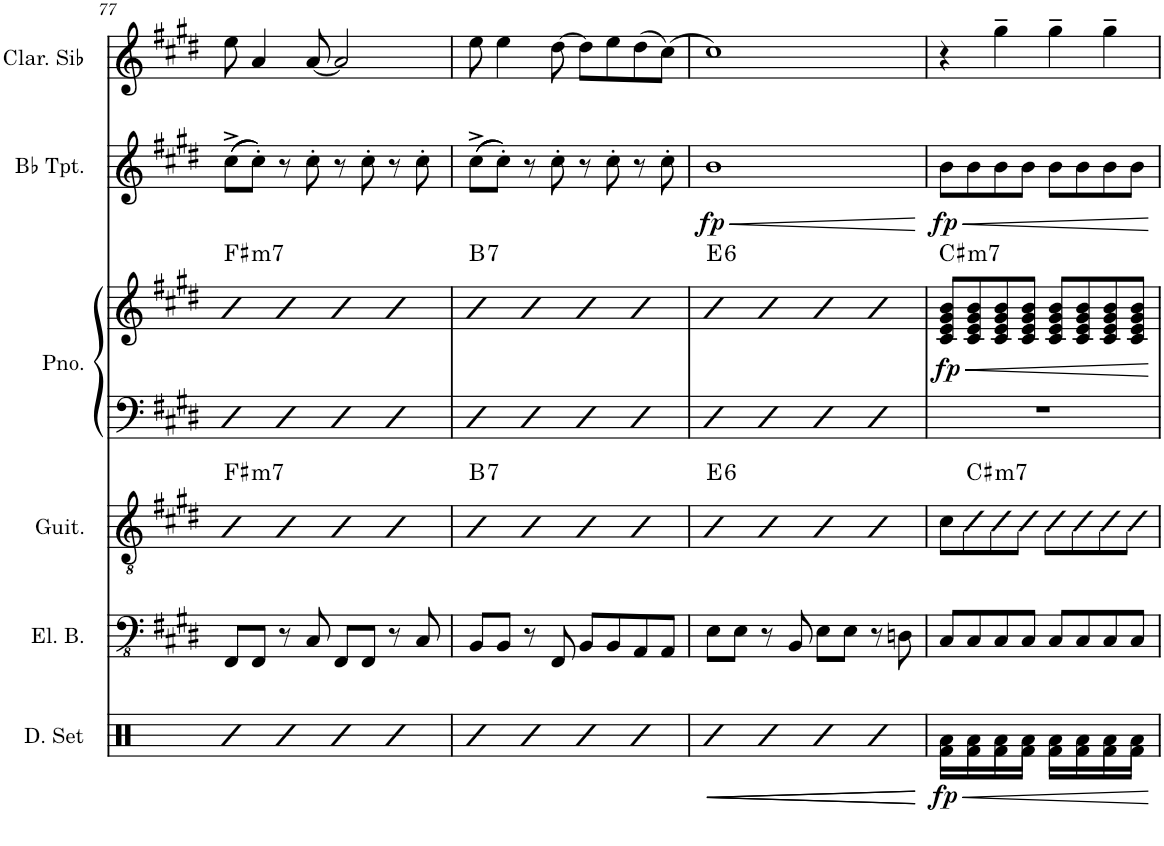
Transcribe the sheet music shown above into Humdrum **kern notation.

**kern	**kern	**harte	**kern	**kern	**dynam	**harte	**kern	**dynam	**kern
*part5	*part4	*part4	*part3	*part3	*part3	*part3	*part2	*part2	*part1
*staff6	*staff5	*	*staff4	*staff3	*staff3/4	*	*staff2	*staff2	*staff1
*I"Electric Bass	*I"Guitare classique	*	*I"Piano	*	*	*	*I"Bb Trumpet	*	*I"Clarinette en Sib
*I'El. B.	*I'Guit.	*	*I'Pno.	*	*	*	*I'Bb Tpt.	*	*I'Clar. Sib
!!LO:PB:g=z
*clefFv4	*clefGv2	*	*clefF4	*clefG2	*	*	*clefG2	*	*clefG2
*	*	*	*	*	*	*	*ITrd1c2	*	*ITrd1c2
*k[f#c#g#d#]	*k[f#c#g#d#]	*	*k[f#c#g#d#]	*k[f#c#g#d#]	*	*	*k[f#c#g#d#]	*	*k[f#c#g#d#]
*M4/4	*M4/4	*	*M4/4	*M4/4	*	*	*M4/4	*	*M4/4
=77	=77	=77	=77	=77	=77	=77	=77	=77	=77
!	!	!LO:H:kt=m7	!	!	!	!LO:H:kt=m7	!	!	!
8FFF#/L	4b	F#:min7	4D#	4b	.	F#:min7	(((8cc#^\L	.	8ee\
8FFF#/J	.	.	.	.	.	.	8cc#'\J)))	.	4a/
8r	4b	.	4D#	4b	.	.	8r	.	.
8CC#/	.	.	.	.	.	.	8cc#'\	.	[8a/
8FFF#/L	4b	.	4D#	4b	.	.	8r	.	2a/]
8FFF#/J	.	.	.	.	.	.	8cc#'\	.	.
8r	4b	.	4D#	4b	.	.	8r	.	.
8CC#/	.	.	.	.	.	.	8cc#'\	.	.
=78	=78	=78	=78	=78	=78	=78	=78	=78	=78
!	!	!LO:H:kt=7	!	!	!	!LO:H:kt=7	!	!	!
8BBB/L	4b	B:7	4D#	4b	.	B:7	(((8cc#^\L	.	8ee\
8BBB/J	.	.	.	.	.	.	8cc#'\J)))	.	4ee\
8r	4b	.	4D#	4b	.	.	8r	.	.
8FFF#/	.	.	.	.	.	.	8cc#'\	.	[8dd#\
8BBB/L	4b	.	4D#	4b	.	.	8r	.	8dd#\L]
8BBB/	.	.	.	.	.	.	8cc#'\	.	8ee\
8AAA/	4b	.	4D#	4b	.	.	8r	.	(8dd#\
8AAA/J	.	.	.	.	.	.	8cc#'\	.	(8cc#\J)
=79	=79	=79	=79	=79	=79	=79	=79	=79	=79
!	!	!	!	!	!	!	!	!LO:HP:b	!
!	!	!LO:H:kt=6	!	!	!	!LO:H:kt=6	!	!LO:DY:n=1:b	!
8EE\L	4b	E:maj6	4D#	4b	.	E:maj6	1b	< fp	1cc#)
8EE\J	.	.	.	.	.	.	.	.	.
8r	4b	.	4D#	4b	.	.	.	.	.
8BBB/	.	.	.	.	.	.	.	.	.
8EE\L	4b	.	4D#	4b	.	.	.	.	.
8EE\J	.	.	.	.	.	.	.	.	.
8r	4b	.	4D#	4b	.	.	.	.	.
8DDn\	.	.	.	.	.	.	.	.	.
.	.	.	.	.	.	.	.	[	.
=80	=80	=80	=80	=80	=80	=80	=80	=80	=80
!	!	!	!	!	!LO:HP:b	!	!	!LO:HP:b	!
!	!	!	!	!	!LO:DY:n=1:b	!LO:H:kt=m7	!	!LO:DY:n=1:b	!
8CC#/L	8c#\L	.	1r	8c#/ 8e/ 8g#/ 8b/L	< fp	C#:min7	8b\L	< fp	4r
!	!	!LO:H:kt=m7	!	!	!	!	!	!	!
8CC#/	8c#\	C#:min7	.	8c#/ 8e/ 8g#/ 8b/	.	.	8b\	.	.
8CC#/	8c#\	.	.	8c#/ 8e/ 8g#/ 8b/	.	.	8b\	.	4gg#~\
8CC#/J	8c#\J	.	.	8c#/ 8e/ 8g#/ 8b/J	.	.	8b\J	.	.
8CC#/L	8c#\L	.	.	8c#/ 8e/ 8g#/ 8b/L	.	.	8b\L	.	4gg#~\
8CC#/	8c#\	.	.	8c#/ 8e/ 8g#/ 8b/	.	.	8b\	.	.
8CC#/	8c#\	.	.	8c#/ 8e/ 8g#/ 8b/	.	.	8b\	.	4gg#~\
8CC#/J	8c#\J	.	.	8c#/ 8e/ 8g#/ 8b/J	.	.	8b\J	.	.
.	.	.	.	.	[	.	.	[	.
=	=	=	=	=	=	=	=	=	=
*-	*-	*-	*-	*-	*-	*-	*-	*-	*-
